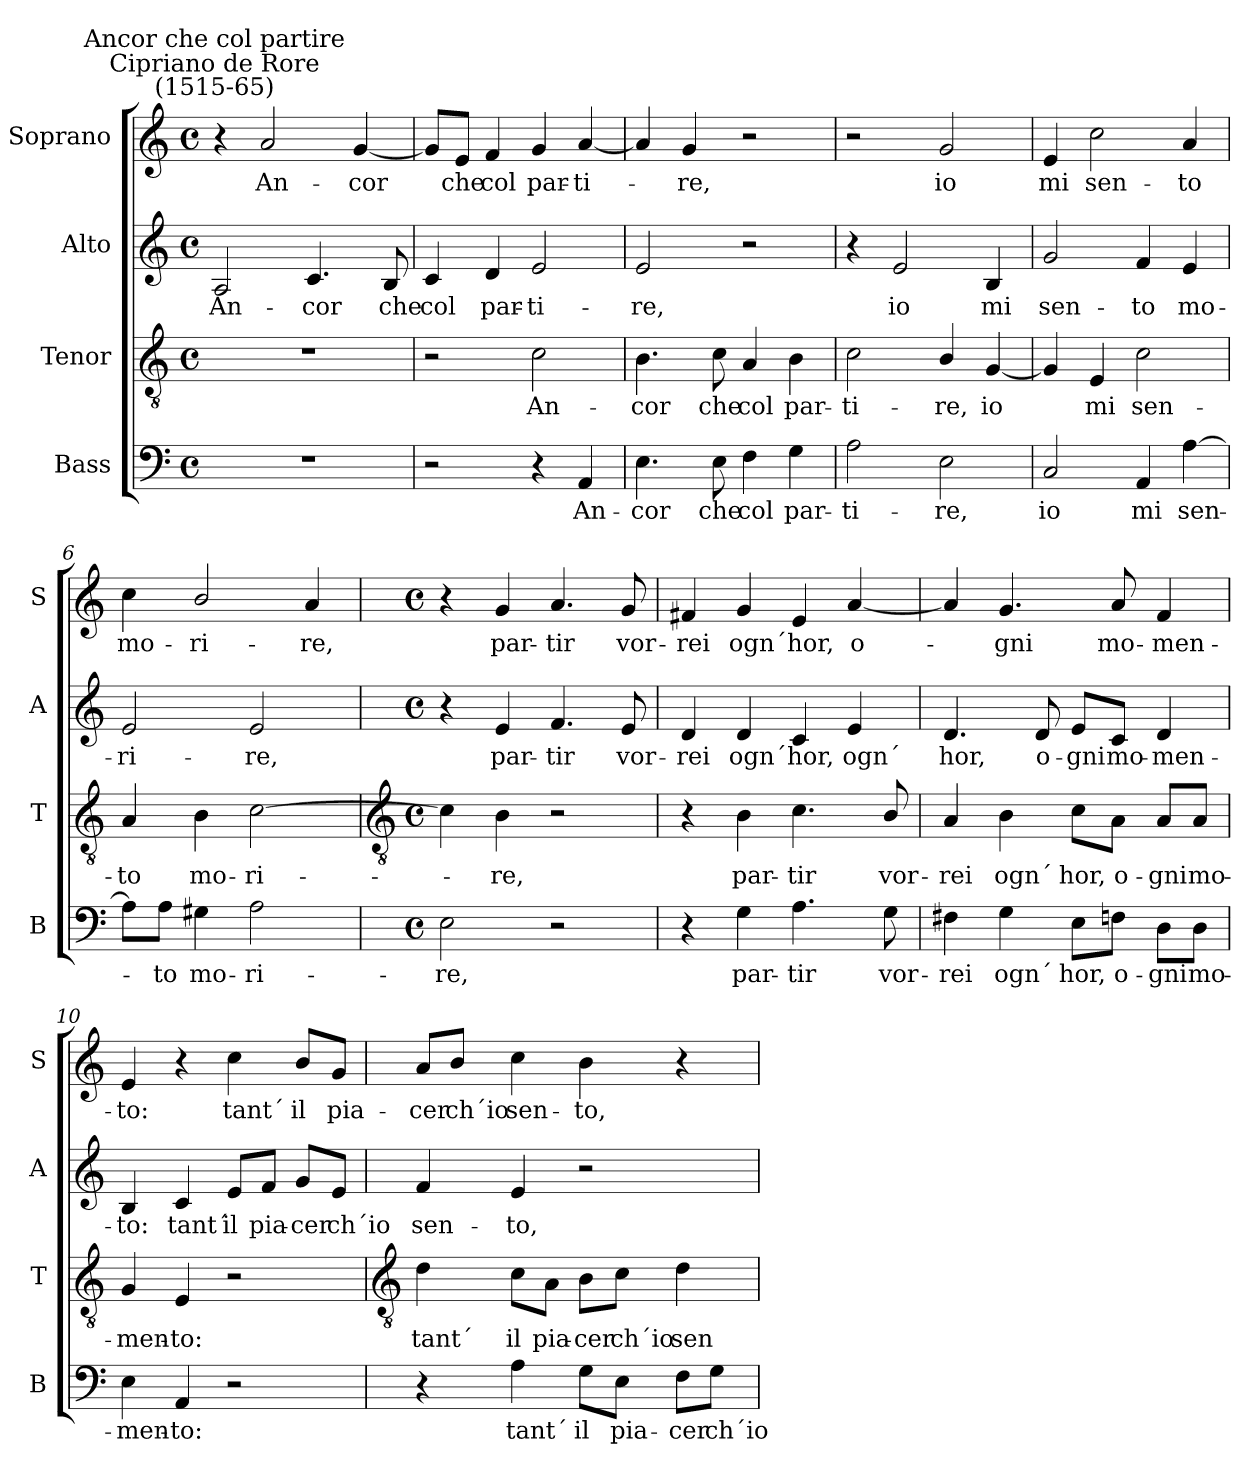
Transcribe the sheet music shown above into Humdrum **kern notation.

**kern	**text	**kern	**text	**kern	**text	**kern	**text
*part4	*part4	*part3	*part3	*part2	*part2	*part1	*part1
*staff4	*staff4	*staff3	*staff3	*staff2	*staff2	*staff1	*staff1
*I"Bass	*	*I"Tenor	*	*I"Alto	*	*I"Soprano	*
*I'B	*	*I'T	*	*I'A	*	*I'S	*
*clefF4	*	*clefGv2	*	*clefG2	*	*clefG2	*
*k[]	*	*k[]	*	*k[]	*	*k[]	*
*C:	*	*C:	*	*C:	*	*C:	*
*M4/4	*	*M4/4	*	*M4/4	*	*M4/4	*
*met(c)	*	*met(c)	*	*met(c)	*	*met(c)	*
=1	=1	=1	=1	=1	=1	=1	=1
!	!	!	!	!	!	!LO:TX:a:cj:t=Cipriano de Rore\n(1515-65)	!
!	!	!	!	!	!	!LO:TX:a:cj:t=Ancor che col partire	!
!	!	!	!	!	!LO:LY:b	!	!
1r	.	1r	.	2A	An-	4r	.
!	!	!	!	!	!	!	!LO:LY:b
.	.	.	.	.	.	2a	An-
!	!	!	!	!	!LO:LY:b	!	!
.	.	.	.	4.c	-cor	.	.
!	!	!	!	!	!	!	!LO:LY:b
.	.	.	.	.	.	[4g	-cor
!	!	!	!	!	!LO:LY:b	!	!
.	.	.	.	8B	che	.	.
=2	=2	=2	=2	=2	=2	=2	=2
!	!	!	!	!	!LO:LY:b	!	!
2r	.	2r	.	4c	col	8g/L]	.
!	!	!	!	!	!	!	!LO:LY:b
.	.	.	.	.	.	8e/J	che
!	!	!	!	!	!LO:LY:b	!	!LO:LY:b
.	.	.	.	4d	par-	4f	col
!	!	!	!LO:LY:b	!	!LO:LY:b	!	!LO:LY:b
4r	.	2c	An-	2e	-ti-	4g	par-
!	!LO:LY:b	!	!	!	!	!	!LO:LY:b
4AA	An-	.	.	.	.	[4a	-ti-
=3	=3	=3	=3	=3	=3	=3	=3
!	!LO:LY:b	!	!LO:LY:b	!	!LO:LY:b	!	!
4.E	-cor	4.B	-cor	2e	-re,	4a]	.
!	!	!	!	!	!	!	!LO:LY:b
.	.	.	.	.	.	4g	re,
!	!LO:LY:b	!	!LO:LY:b	!	!	!	!
8E	che	8c	che	.	.	.	.
!	!LO:LY:b	!	!LO:LY:b	!	!	!	!
4F	col	4A	col	2r	.	2r	.
!	!LO:LY:b	!	!LO:LY:b	!	!	!	!
4G	par-	4B	par-	.	.	.	.
=4	=4	=4	=4	=4	=4	=4	=4
!	!LO:LY:b	!	!LO:LY:b	!	!	!	!
2A	-ti-	2c	-ti-	4r	.	2r	.
!	!	!	!	!	!LO:LY:b	!	!
.	.	.	.	2e	io	.	.
!	!LO:LY:b	!	!LO:LY:b	!	!	!	!LO:LY:b
2E	-re,	4B/	-re,	.	.	2g	io
!	!	!	!LO:LY:b	!	!LO:LY:b	!	!
.	.	[4G	io	4B	mi	.	.
=5	=5	=5	=5	=5	=5	=5	=5
!	!LO:LY:b	!	!	!	!LO:LY:b	!	!LO:LY:b
2C	io	4G]	.	2g	sen-	4e	mi
!	!	!	!LO:LY:b	!	!	!	!LO:LY:b
.	.	4E	mi	.	.	2cc	sen-
!	!LO:LY:b	!	!LO:LY:b	!	!LO:LY:b	!	!
4AA	mi	2c	sen-	4f	-to	.	.
!	!LO:LY:b	!	!	!	!LO:LY:b	!	!LO:LY:b
[4A	sen-	.	.	4e	mo-	4a	-to
=6	=6	=6	=6	=6	=6	=6	=6
!	!	!	!LO:LY:b	!	!LO:LY:b	!	!LO:LY:b
8A\L]	.	4A	-to	2e	-ri-	4cc	mo-
!	!LO:LY:b	!	!	!	!	!	!
8A\J	to	.	.	.	.	.	.
!	!LO:LY:b	!	!LO:LY:b	!	!	!	!LO:LY:b
4G#X	mo-	4B	mo-	.	.	2b/	-ri-
!	!LO:LY:b	!	!LO:LY:b	!	!LO:LY:b	!	!
2A	-ri-	[2c	-ri-	2e	-re,	.	.
!	!	!	!	!	!	!	!LO:LY:b
.	.	.	.	.	.	4a	-re,
!!LO:LB:g=z
=7	=7	=7	=7	=7	=7	=7	=7
*	*	*clefGv2	*	*	*	*	*
*M4/4	*	*M4/4	*	*M4/4	*	*M4/4	*
*met(c)	*	*met(c)	*	*met(c)	*	*met(c)	*
!	!LO:LY:b	!	!	!	!	!	!
2E	-re,	4c]	.	4r	.	4r	.
!	!	!	!LO:LY:b	!	!LO:LY:b	!	!LO:LY:b
.	.	4B	re,	4e	par-	4g	par-
!	!	!	!	!	!LO:LY:b	!	!LO:LY:b
2r	.	2r	.	4.f	-tir	4.a	-tir
!	!	!	!	!	!LO:LY:b	!	!LO:LY:b
.	.	.	.	8e	vor-	8g	vor-
=8	=8	=8	=8	=8	=8	=8	=8
!	!	!	!	!	!LO:LY:b	!	!LO:LY:b
4r	.	4r	.	4d	-rei	4f#X	-rei
!	!LO:LY:b	!	!LO:LY:b	!	!LO:LY:b	!	!LO:LY:b
4G	par-	4B	par-	4d	ogn´	4g	ogn´
!	!LO:LY:b	!	!LO:LY:b	!	!LO:LY:b	!	!LO:LY:b
4.A	-tir	4.c	-tir	4c	hor,	4e	hor,
!	!	!	!	!	!LO:LY:b	!	!LO:LY:b
.	.	.	.	4e	ogn´	[4a	o-
!	!LO:LY:b	!	!LO:LY:b	!	!	!	!
8G	vor-	8B/	vor-	.	.	.	.
=9	=9	=9	=9	=9	=9	=9	=9
!	!LO:LY:b	!	!LO:LY:b	!	!LO:LY:b	!	!
4F#X	-rei	4A	-rei	4.d	hor,	4a]	.
!	!LO:LY:b	!	!LO:LY:b	!	!	!	!LO:LY:b
4G	ogn´	4B	ogn´	.	.	4.g	gni
!	!	!	!	!	!LO:LY:b	!	!
.	.	.	.	8d	o-	.	.
!	!LO:LY:b	!	!LO:LY:b	!	!LO:LY:b	!	!
8E\L	hor,	8c\L	hor,	8e/L	-gni	.	.
!	!LO:LY:b	!	!LO:LY:b	!	!LO:LY:b	!	!LO:LY:b
8Fn\J	o-	8A\J	o-	8c/J	mo-	8a	mo-
!	!LO:LY:b	!	!LO:LY:b	!	!LO:LY:b	!	!LO:LY:b
8D\L	-gni	8A/L	-gni	4d	-men-	4f	-men-
!	!LO:LY:b	!	!LO:LY:b	!	!	!	!
8D\J	mo-	8A/J	mo-	.	.	.	.
=10	=10	=10	=10	=10	=10	=10	=10
!	!LO:LY:b	!	!LO:LY:b	!	!LO:LY:b	!	!LO:LY:b
4E	-men-	4G	-men-	4B	-to:	4e	-to:
!	!LO:LY:b	!	!LO:LY:b	!	!LO:LY:b	!	!
4AA	-to:	4E	-to:	4c	tant´	4r	.
!	!	!	!	!	!LO:LY:b	!	!LO:LY:b
2r	.	2r	.	8e/L	il	4cc	tant´
!	!	!	!	!	!LO:LY:b	!	!
.	.	.	.	8f/J	pia-	.	.
!	!	!	!	!	!LO:LY:b	!	!LO:LY:b
.	.	.	.	8g/L	-cer	8b/L	il
!	!	!	!	!	!LO:LY:b	!	!LO:LY:b
.	.	.	.	8e/J	ch´io	8g/J	pia-
!!LO:LB:g=z
=11	=11	=11	=11	=11	=11	=11	=11
*	*	*clefGv2	*	*	*	*	*
!	!	!	!LO:LY:b	!	!LO:LY:b	!	!LO:LY:b
4r	.	4d	tant´	4f	sen-	8a/L	-cer
!	!	!	!	!	!	!	!LO:LY:b
.	.	.	.	.	.	8b/J	ch´io
!	!LO:LY:b	!	!LO:LY:b	!	!LO:LY:b	!	!LO:LY:b
4A	tant´	8c\L	il	4e	-to,	4cc	sen-
!	!	!	!LO:LY:b	!	!	!	!
.	.	8A\J	pia-	.	.	.	.
!	!LO:LY:b	!	!LO:LY:b	!	!	!	!LO:LY:b
8G\L	il	8B\L	-cer	2r	.	4b	-to,
!	!LO:LY:b	!	!LO:LY:b	!	!	!	!
8E\J	pia-	8c\J	ch´io	.	.	.	.
!	!LO:LY:b	!	!LO:LY:b	!	!	!	!
8F\L	-cer	4d	sen-	.	.	4r	.
!	!LO:LY:b	!	!	!	!	!	!
8G\J	ch´io	.	.	.	.	.	.
=	=	=	=	=	=	=	=
*-	*-	*-	*-	*-	*-	*-	*-
